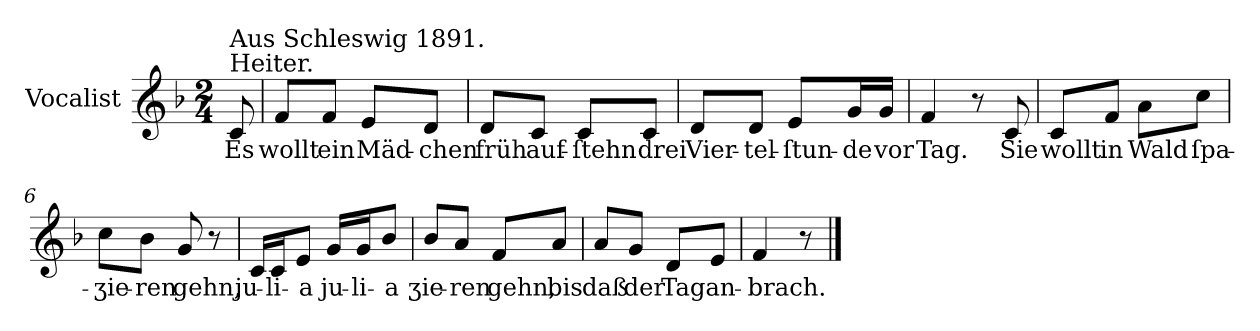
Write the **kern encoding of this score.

**kern	**text
*part1	*part1
*staff1	*staff1
*I"Vocalist	*
*k[b-]	*
*F:	*
*M2/4	*
=	=
!LO:TX:a:t=Heiter.	!
!LO:TX:a:t=Aus Schleswig 1891.	!
8c	Es
=1	=1
8fL	wollt
8fJ	ein
8eL	Mäd-
8dJ	-chen
=2	=2
8dL	früh
8cJ	auf-
8cL	-ſtehn
8cJ	drei
=3	=3
8dL	Vier-
8dJ	-tel-
8eL	-ſtun-
16gL	-de
16gJJ	vor
=4	=4
4f	Tag.
8r	.
8c	Sie
=5	=5
8cL	wollt
8fJ	in
8aL	Wald
8ccJ	ſpa-
=6	=6
8ccL	-ʒie-
8b-J	-ren
8g	gehn,
8r	.
=7	=7
16cLL	ju-
16cJ	-li-
8eJ	-a
16gLL	ju-
16gJ	-li-
8b-J	-a
=8	=8
8b-L	ʒie-
8aJ	-ren
8fL	gehn,
8aJ	bis
=9	=9
8aL	daß
8gJ	der
8dL	Tag
8eJ	an-
=10	=10
4f	-brach.
8r	.
==	==
*-	*-
